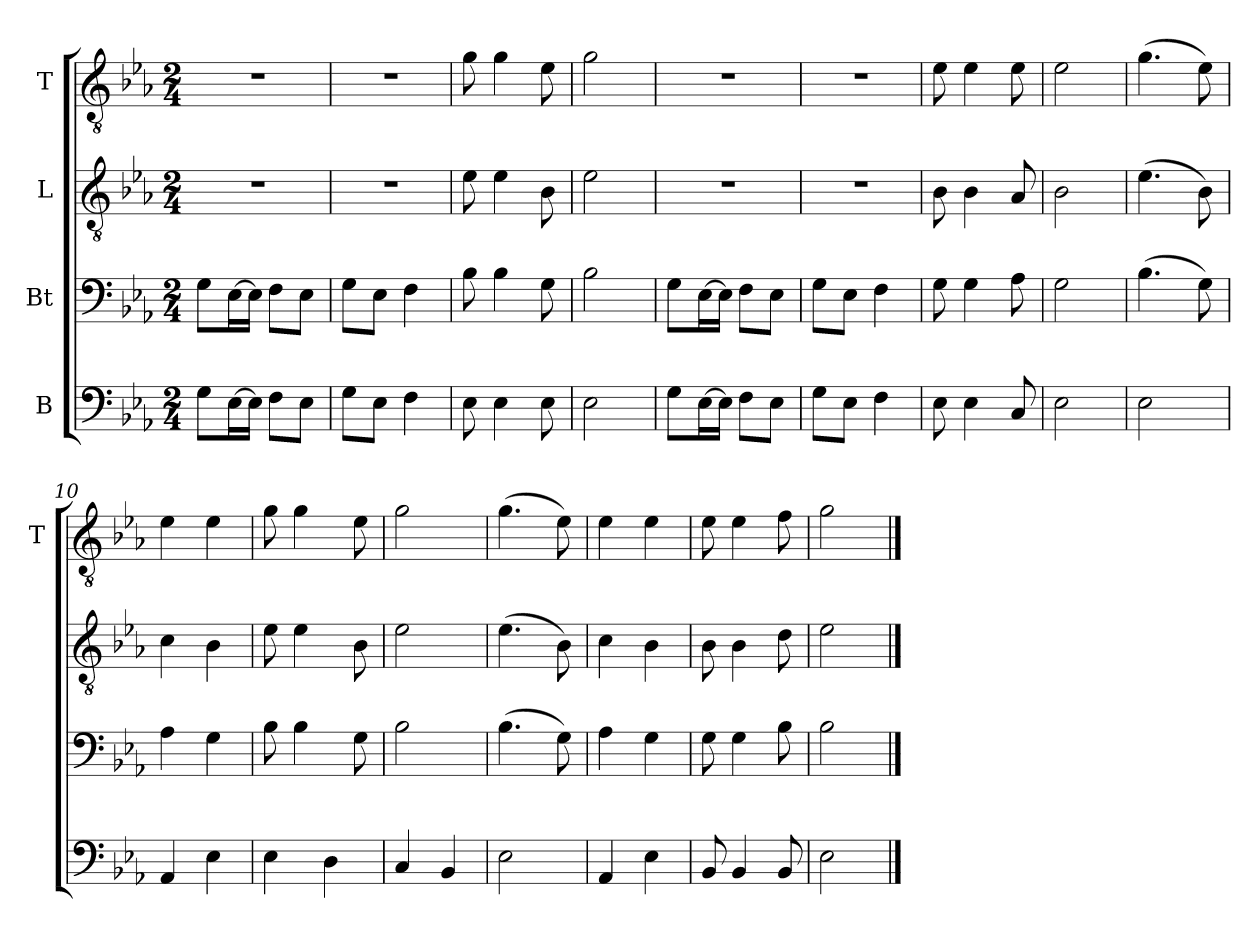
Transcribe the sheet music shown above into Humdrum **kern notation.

**kern	**kern	**kern	**kern
*part4	*part3	*part2	*part1
*staff4	*staff3	*staff2	*staff1
*I"B	*I"Bt	*I"L	*I"T
*	*	*	*I'T
*clefF4	*clefF4	*clefGv2	*clefGv2
*k[b-e-a-]	*k[b-e-a-]	*k[b-e-a-]	*k[b-e-a-]
*E-:	*E-:	*E-:	*E-:
*M2/4	*M2/4	*M2/4	*M2/4
=1	=1	=1	=1
8GL	8GL	2r	2r
[16E-L	[16E-L	.	.
16E-JJ]	16E-JJ]	.	.
8FL	8FL	.	.
8E-J	8E-J	.	.
=2	=2	=2	=2
8GL	8GL	2r	2r
8E-J	8E-J	.	.
4F	4F	.	.
=3	=3	=3	=3
8E-	8B-	8e-	8g
4E-	4B-	4e-	4g
8E-	8G	8B-	8e-
=4	=4	=4	=4
2E-	2B-	2e-	2g
=5	=5	=5	=5
8GL	8GL	2r	2r
[16E-L	[16E-L	.	.
16E-JJ]	16E-JJ]	.	.
8FL	8FL	.	.
8E-J	8E-J	.	.
=6	=6	=6	=6
8GL	8GL	2r	2r
8E-J	8E-J	.	.
4F	4F	.	.
=7	=7	=7	=7
8E-	8G	8B-	8e-
4E-	4G	4B-	4e-
8C	8A-	8A-	8e-
=8	=8	=8	=8
2E-	2G	2B-	2e-
=9	=9	=9	=9
2E-	(4.B-	(4.e-	(4.g
.	8G)	8B-)	8e-)
=10	=10	=10	=10
4AA-	4A-	4c	4e-
4E-	4G	4B-	4e-
=11	=11	=11	=11
4E-	8B-	8e-	8g
.	4B-	4e-	4g
4D	.	.	.
.	8G	8B-	8e-
=12	=12	=12	=12
4C	2B-	2e-	2g
4BB-	.	.	.
=13	=13	=13	=13
2E-	(4.B-	(4.e-	(4.g
.	8G)	8B-)	8e-)
=14	=14	=14	=14
4AA-	4A-	4c	4e-
4E-	4G	4B-	4e-
=15	=15	=15	=15
8BB-	8G	8B-	8e-
4BB-	4G	4B-	4e-
8BB-	8B-	8d	8f
=16	=16	=16	=16
2E-	2B-	2e-	2g
==	==	==	==
*-	*-	*-	*-
